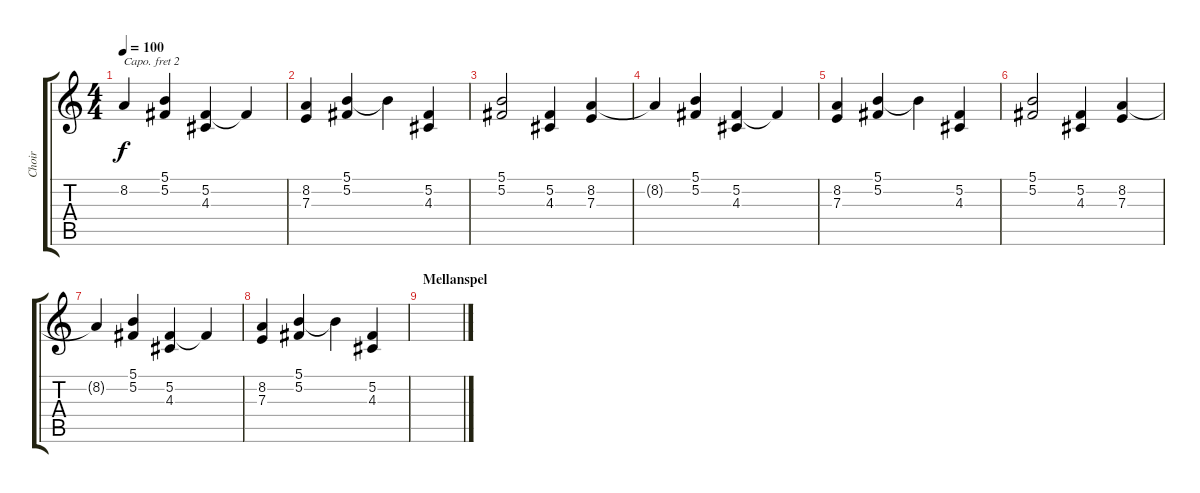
\track ("Choir" "Choir") {instrument choiraahs}
\staff {score tabs}
\capo 2
\tuning (E4 B3 G3 D3 A2 E2) {hide}
\ts (4 4)
\tempo 100
\clef g2
\ks c
8.2{t}.4{dy f} (5.1 5.2).4 (5.2 4.3).4 5.2{t}.4 |
(8.2 7.3).4 (5.1 5.2).4 5.1{t}.4 (5.2 4.3).4 |
(5.1 5.2).2 (5.2 4.3).4 (8.2 7.3).4 |
8.2{t}.4 (5.1 5.2).4 (5.2 4.3).4 5.2{t}.4 |
(8.2 7.3).4 (5.1 5.2).4 5.1{t}.4 (5.2 4.3).4 |
(5.1 5.2).2 (5.2 4.3).4 (8.2 7.3).4 |
8.2{t}.4 (5.1 5.2).4 (5.2 4.3).4 5.2{t}.4 |
(8.2 7.3).4 (5.1 5.2).4 5.1{t}.4 (5.2 4.3).4 |
\section ("" "Mellanspel")
